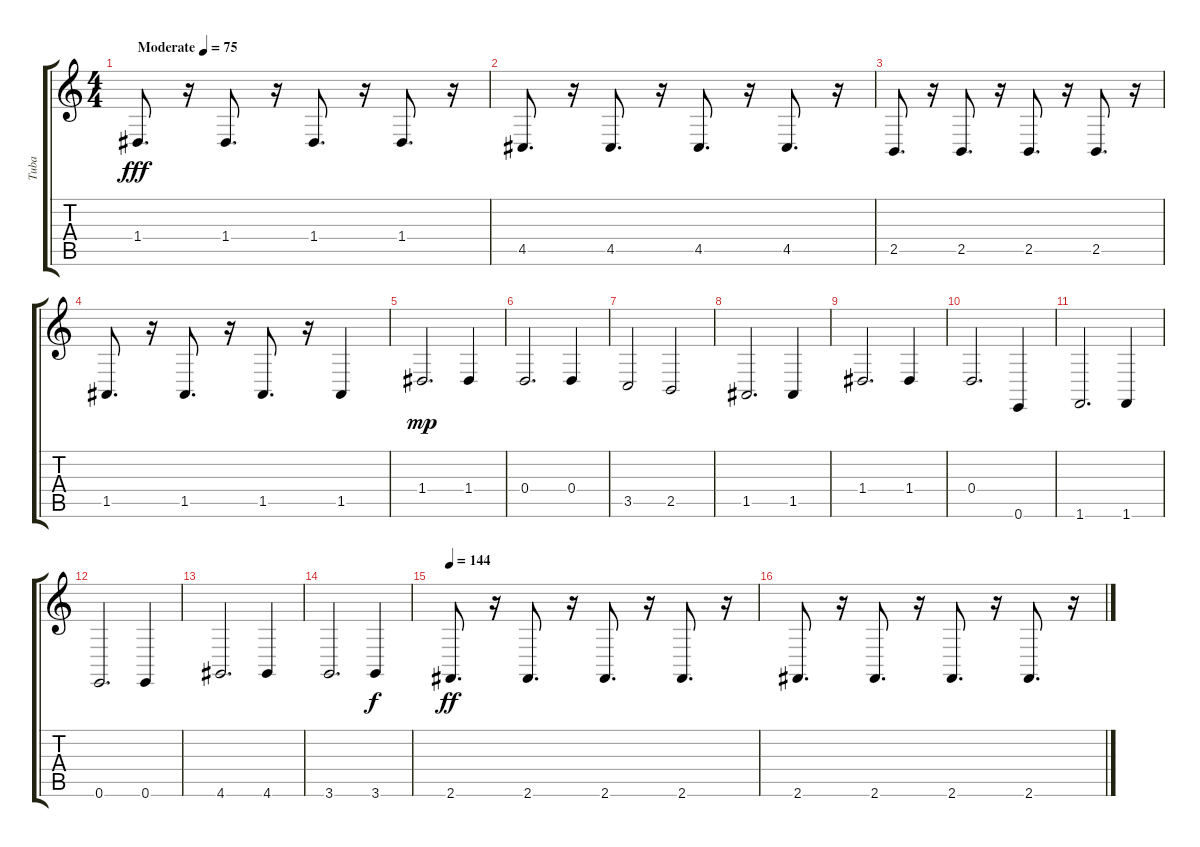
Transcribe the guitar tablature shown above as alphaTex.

\track ("Tuba" "Tuba") {instrument tuba}
\staff {score tabs}
\tuning (E4 B3 G3 D3 A2 E2) {hide}
\ts (4 4)
\tempo (75 "Moderate")
\clef g2
\ks c
1.4.8{d dy fff instrument tuba} r.16 1.4.8{d} r.16 1.4.8{d} r.16 1.4.8{d} r.16 |
4.5.8{d} r.16 4.5.8{d} r.16 4.5.8{d} r.16 4.5.8{d} r.16 |
2.5.8{d} r.16 2.5.8{d} r.16 2.5.8{d} r.16 2.5.8{d} r.16 |
1.5.8{d} r.16 1.5.8{d} r.16 1.5.8{d} r.16 1.5.4 |
1.4.2{d dy mp} 1.4.4 |
0.4.2{d} 0.4.4 |
3.5.2 2.5.2 |
1.5.2{d} 1.5.4 |
1.4.2{d} 1.4.4 |
0.4.2{d} 0.6.4 |
1.6.2{d} 1.6.4 |
0.6.2{d} 0.6.4 |
4.6.2{d} 4.6.4 |
3.6.2{d} 3.6.4{dy f} |
\tempo 144
2.6.8{d dy ff} r.16 2.6.8{d} r.16 2.6.8{d} r.16 2.6.8{d} r.16 |
2.6.8{d} r.16 2.6.8{d} r.16 2.6.8{d} r.16 2.6.8{d} r.16
